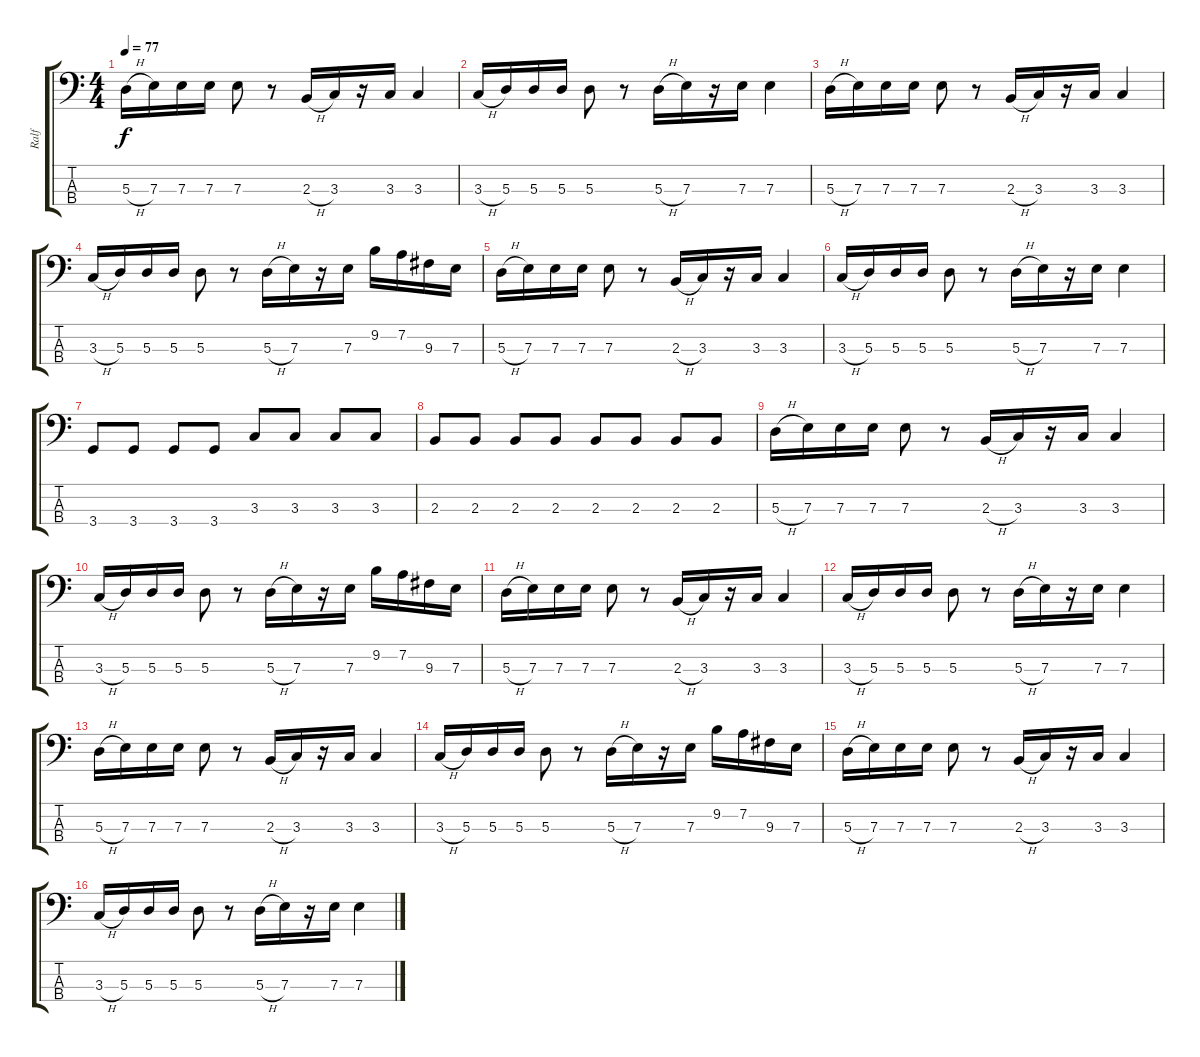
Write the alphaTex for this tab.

\track ("Ralf" "Ralf") {instrument electricbassfinger}
\staff {score tabs}
\tuning (G2 D2 A1 E1) {hide}
\ts (4 4)
\tempo 77
\clef f4
\ks c
5.3{h}.16{dy f} 7.3.16 7.3.16 7.3.16 7.3.8 r.8 2.3{h}.16 3.3.16 r.16 3.3.16 3.3.4 |
3.3{h}.16 5.3.16 5.3.16 5.3.16 5.3.8 r.8 5.3{h}.16 7.3.16 r.16 7.3.16 7.3.4 |
5.3{h}.16 7.3.16 7.3.16 7.3.16 7.3.8 r.8 2.3{h}.16 3.3.16 r.16 3.3.16 3.3.4 |
3.3{h}.16 5.3.16 5.3.16 5.3.16 5.3.8 r.8 5.3{h}.16 7.3.16 r.16 7.3.16 9.2.16 7.2.16 9.3.16 7.3.16 |
5.3{h}.16 7.3.16 7.3.16 7.3.16 7.3.8 r.8 2.3{h}.16 3.3.16 r.16 3.3.16 3.3.4 |
3.3{h}.16 5.3.16 5.3.16 5.3.16 5.3.8 r.8 5.3{h}.16 7.3.16 r.16 7.3.16 7.3.4 |
3.4.8 3.4.8 3.4.8 3.4.8 3.3.8 3.3.8 3.3.8 3.3.8 |
2.3.8 2.3.8 2.3.8 2.3.8 2.3.8 2.3.8 2.3.8 2.3.8 |
5.3{h}.16 7.3.16 7.3.16 7.3.16 7.3.8 r.8 2.3{h}.16 3.3.16 r.16 3.3.16 3.3.4 |
3.3{h}.16 5.3.16 5.3.16 5.3.16 5.3.8 r.8 5.3{h}.16 7.3.16 r.16 7.3.16 9.2.16 7.2.16 9.3.16 7.3.16 |
5.3{h}.16 7.3.16 7.3.16 7.3.16 7.3.8 r.8 2.3{h}.16 3.3.16 r.16 3.3.16 3.3.4 |
3.3{h}.16 5.3.16 5.3.16 5.3.16 5.3.8 r.8 5.3{h}.16 7.3.16 r.16 7.3.16 7.3.4 |
5.3{h}.16 7.3.16 7.3.16 7.3.16 7.3.8 r.8 2.3{h}.16 3.3.16 r.16 3.3.16 3.3.4 |
3.3{h}.16 5.3.16 5.3.16 5.3.16 5.3.8 r.8 5.3{h}.16 7.3.16 r.16 7.3.16 9.2.16 7.2.16 9.3.16 7.3.16 |
5.3{h}.16 7.3.16 7.3.16 7.3.16 7.3.8 r.8 2.3{h}.16 3.3.16 r.16 3.3.16 3.3.4 |
3.3{h}.16 5.3.16 5.3.16 5.3.16 5.3.8 r.8 5.3{h}.16 7.3.16 r.16 7.3.16 7.3.4
